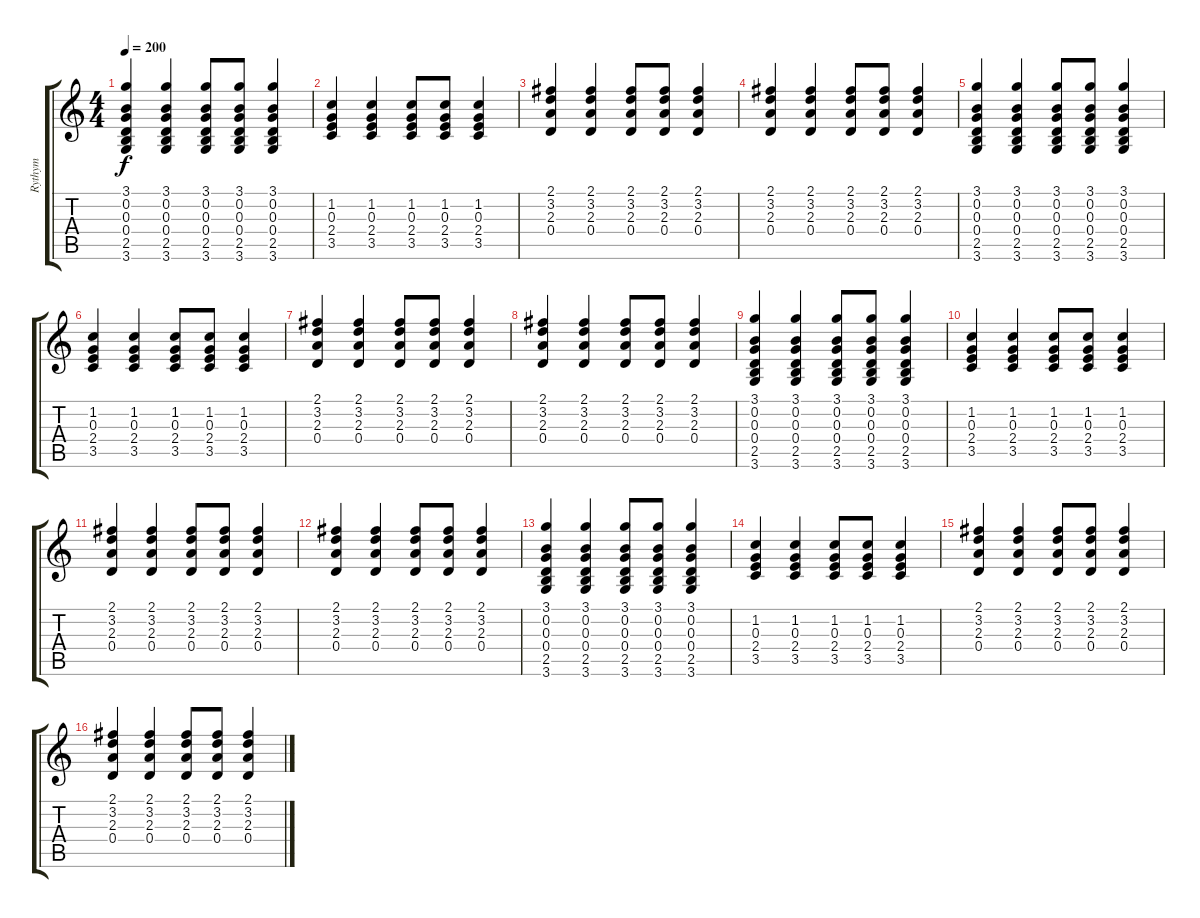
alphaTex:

\track ("Rythym" "Rythym") {instrument overdrivenguitar}
\staff {score tabs}
\tuning (E4 B3 G3 D3 A2 E2) {hide}
\ts (4 4)
\tempo 200
\clef g2
\ks c
(3.1 0.2 0.3 0.4 2.5 3.6).4{dy f} (3.1 0.2 0.3 0.4 2.5 3.6).4 (3.1 0.2 0.3 0.4 2.5 3.6).8 (3.1 0.2 0.3 0.4 2.5 3.6).8 (3.1 0.2 0.3 0.4 2.5 3.6).4 |
(1.2 0.3 2.4 3.5).4 (1.2 0.3 2.4 3.5).4 (1.2 0.3 2.4 3.5).8 (1.2 0.3 2.4 3.5).8 (1.2 0.3 2.4 3.5).4 |
(2.1 3.2 2.3 0.4).4 (2.1 3.2 2.3 0.4).4 (2.1 3.2 2.3 0.4).8 (2.1 3.2 2.3 0.4).8 (2.1 3.2 2.3 0.4).4 |
(2.1 3.2 2.3 0.4).4 (2.1 3.2 2.3 0.4).4 (2.1 3.2 2.3 0.4).8 (2.1 3.2 2.3 0.4).8 (2.1 3.2 2.3 0.4).4 |
(3.1 0.2 0.3 0.4 2.5 3.6).4 (3.1 0.2 0.3 0.4 2.5 3.6).4 (3.1 0.2 0.3 0.4 2.5 3.6).8 (3.1 0.2 0.3 0.4 2.5 3.6).8 (3.1 0.2 0.3 0.4 2.5 3.6).4 |
(1.2 0.3 2.4 3.5).4 (1.2 0.3 2.4 3.5).4 (1.2 0.3 2.4 3.5).8 (1.2 0.3 2.4 3.5).8 (1.2 0.3 2.4 3.5).4 |
(2.1 3.2 2.3 0.4).4 (2.1 3.2 2.3 0.4).4 (2.1 3.2 2.3 0.4).8 (2.1 3.2 2.3 0.4).8 (2.1 3.2 2.3 0.4).4 |
(2.1 3.2 2.3 0.4).4 (2.1 3.2 2.3 0.4).4 (2.1 3.2 2.3 0.4).8 (2.1 3.2 2.3 0.4).8 (2.1 3.2 2.3 0.4).4 |
(3.1 0.2 0.3 0.4 2.5 3.6).4 (3.1 0.2 0.3 0.4 2.5 3.6).4 (3.1 0.2 0.3 0.4 2.5 3.6).8 (3.1 0.2 0.3 0.4 2.5 3.6).8 (3.1 0.2 0.3 0.4 2.5 3.6).4 |
(1.2 0.3 2.4 3.5).4 (1.2 0.3 2.4 3.5).4 (1.2 0.3 2.4 3.5).8 (1.2 0.3 2.4 3.5).8 (1.2 0.3 2.4 3.5).4 |
(2.1 3.2 2.3 0.4).4 (2.1 3.2 2.3 0.4).4 (2.1 3.2 2.3 0.4).8 (2.1 3.2 2.3 0.4).8 (2.1 3.2 2.3 0.4).4 |
(2.1 3.2 2.3 0.4).4 (2.1 3.2 2.3 0.4).4 (2.1 3.2 2.3 0.4).8 (2.1 3.2 2.3 0.4).8 (2.1 3.2 2.3 0.4).4 |
(3.1 0.2 0.3 0.4 2.5 3.6).4 (3.1 0.2 0.3 0.4 2.5 3.6).4 (3.1 0.2 0.3 0.4 2.5 3.6).8 (3.1 0.2 0.3 0.4 2.5 3.6).8 (3.1 0.2 0.3 0.4 2.5 3.6).4 |
(1.2 0.3 2.4 3.5).4 (1.2 0.3 2.4 3.5).4 (1.2 0.3 2.4 3.5).8 (1.2 0.3 2.4 3.5).8 (1.2 0.3 2.4 3.5).4 |
(2.1 3.2 2.3 0.4).4 (2.1 3.2 2.3 0.4).4 (2.1 3.2 2.3 0.4).8 (2.1 3.2 2.3 0.4).8 (2.1 3.2 2.3 0.4).4 |
(2.1 3.2 2.3 0.4).4 (2.1 3.2 2.3 0.4).4 (2.1 3.2 2.3 0.4).8 (2.1 3.2 2.3 0.4).8 (2.1 3.2 2.3 0.4).4
